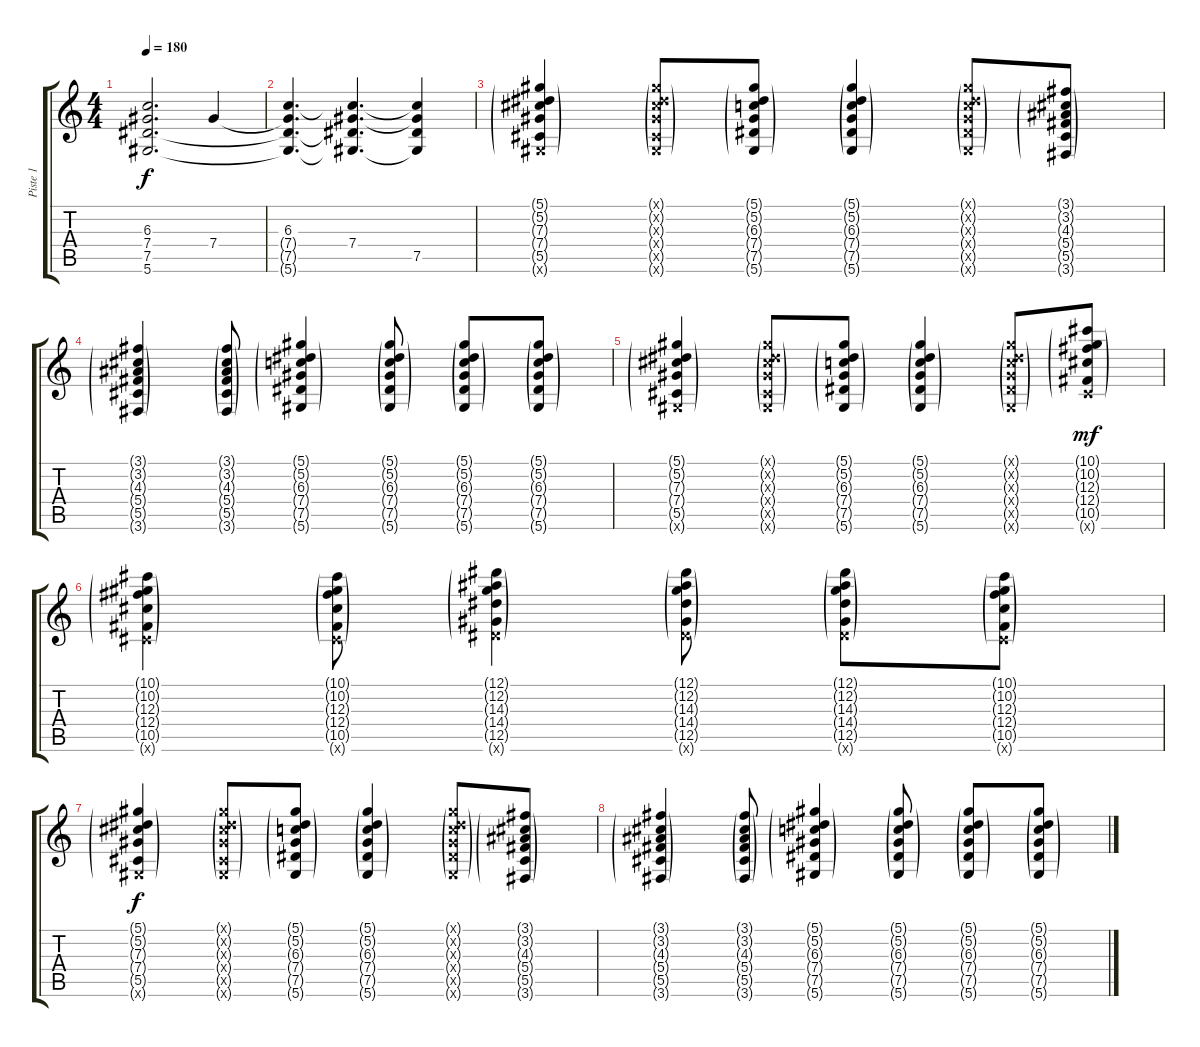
\track ("Piste 1" "Piste 1") {instrument overdrivenguitar}
\staff {score tabs}
\tuning (Eb4 Bb3 Gb3 Db3 Ab2 Eb2) {hide}
\ts (4 4)
\tempo 180
\clef g2
\ks c
(6.3 7.4 7.5 5.6).2{d dy f} 7.4.4 |
(6.3 7.4{t} 7.5{t} 5.6{t}).4{d} (6.3{t} 7.4 7.5{t} 5.6{t}).4{d} (6.3{t} 7.4{t} 7.5 5.6{t}).4 |
(5.1{g} 5.2{g} 7.3{g} 7.4{g} 5.5{g} 5.6{g x}).4 (5.1{g x} 5.2{g x} 7.3{g x} 7.4{g x} 5.5{g x} 5.6{g x}).8 (5.1{g} 5.2{g} 6.3{g} 7.4{g} 7.5{g} 5.6{g}).8 (5.1{g} 5.2{g} 6.3{g} 7.4{g} 7.5{g} 5.6{g}).4 (5.1{g x} 5.2{g x} 6.3{g x} 7.4{g x} 7.5{g x} 5.6{g x}).8 (3.1{g} 3.2{g} 4.3{g} 5.4{g} 5.5{g} 3.6{g}).8 |
(3.1{g} 3.2{g} 4.3{g} 5.4{g} 5.5{g} 3.6{g}).4 (3.1{g} 3.2{g} 4.3{g} 5.4{g} 5.5{g} 3.6{g}).8 (5.1{g} 5.2{g} 6.3{g} 7.4{g} 7.5{g} 5.6{g}).4 (5.1{g} 5.2{g} 6.3{g} 7.4{g} 7.5{g} 5.6{g}).8 (5.1{g} 5.2{g} 6.3{g} 7.4{g} 7.5{g} 5.6{g}).8 (5.1{g} 5.2{g} 6.3{g} 7.4{g} 7.5{g} 5.6{g}).8 |
(5.1{g} 5.2{g} 7.3{g} 7.4{g} 5.5{g} 5.6{g x}).4 (5.1{g x} 5.2{g x} 7.3{g x} 7.4{g x} 5.5{g x} 5.6{g x}).8 (5.1{g} 5.2{g} 6.3{g} 7.4{g} 7.5{g} 5.6{g}).8 (5.1{g} 5.2{g} 6.3{g} 7.4{g} 7.5{g} 5.6{g}).4 (5.1{g x} 5.2{g x} 6.3{g x} 7.4{g x} 7.5{g x} 5.6{g x}).8 (10.1{g} 10.2{g} 12.3{g} 12.4{g} 10.5{g} 10.6{g x}).8{dy mf} |
(10.1{g} 10.2{g} 12.3{g} 12.4{g} 10.5{g} 10.6{g x}).4 (10.1{g} 10.2{g} 12.3{g} 12.4{g} 10.5{g} 10.6{g x}).8 (12.1{g} 12.2{g} 14.3{g} 14.4{g} 12.5{g} 12.6{g x}).4 (12.1{g} 12.2{g} 14.3{g} 14.4{g} 12.5{g} 12.6{g x}).8 (12.1{g} 12.2{g} 14.3{g} 14.4{g} 12.5{g} 12.6{g x}).8 (10.1{g} 10.2{g} 12.3{g} 12.4{g} 10.5{g} 10.6{g x}).8 |
(5.1{g} 5.2{g} 7.3{g} 7.4{g} 5.5{g} 5.6{g x}).4{dy f} (5.1{g x} 5.2{g x} 7.3{g x} 7.4{g x} 5.5{g x} 5.6{g x}).8 (5.1{g} 5.2{g} 6.3{g} 7.4{g} 7.5{g} 5.6{g}).8 (5.1{g} 5.2{g} 6.3{g} 7.4{g} 7.5{g} 5.6{g}).4 (5.1{g x} 5.2{g x} 6.3{g x} 7.4{g x} 7.5{g x} 5.6{g x}).8 (3.1{g} 3.2{g} 4.3{g} 5.4{g} 5.5{g} 3.6{g}).8 |
(3.1{g} 3.2{g} 4.3{g} 5.4{g} 5.5{g} 3.6{g}).4 (3.1{g} 3.2{g} 4.3{g} 5.4{g} 5.5{g} 3.6{g}).8 (5.1{g} 5.2{g} 6.3{g} 7.4{g} 7.5{g} 5.6{g}).4 (5.1{g} 5.2{g} 6.3{g} 7.4{g} 7.5{g} 5.6{g}).8 (5.1{g} 5.2{g} 6.3{g} 7.4{g} 7.5{g} 5.6{g}).8 (5.1{g} 5.2{g} 6.3{g} 7.4{g} 7.5{g} 5.6{g}).8
